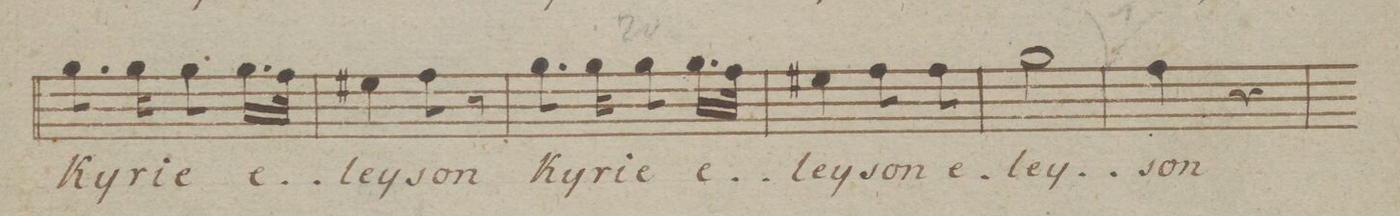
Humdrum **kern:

**kern	**text	**dynam
*I"Canto.	*	*
*clefC1	*	*
*k[b-e-]	*	*
*M2/4	*	*
8.ee-\	Ky-	.
16ee-\	-ri-	.
8ee-\	-e	.
16.ee-\LL	e-	.
32dd\JJk	.	.
=19	=19	=19
4cc#X\	-ley-	.
8dd\	-son	.
8r	.	.
=20	=20	=20
8.ee-\	Ky-	.
16ee-\	-ri-	.
8ee-\	-e	.
16.ee-\LL	e-	.
32dd\JJk	.	.
=21	=21	=21
4cc#X\	-ley-	.
8dd\	-son	.
8dd\	e-	.
=22	=22	=22
2ee-\	-ley-	.
=23	=23	=23
4dd\	-son	.
4r	.	.
=24	=24	=24
*-	*-	*-
